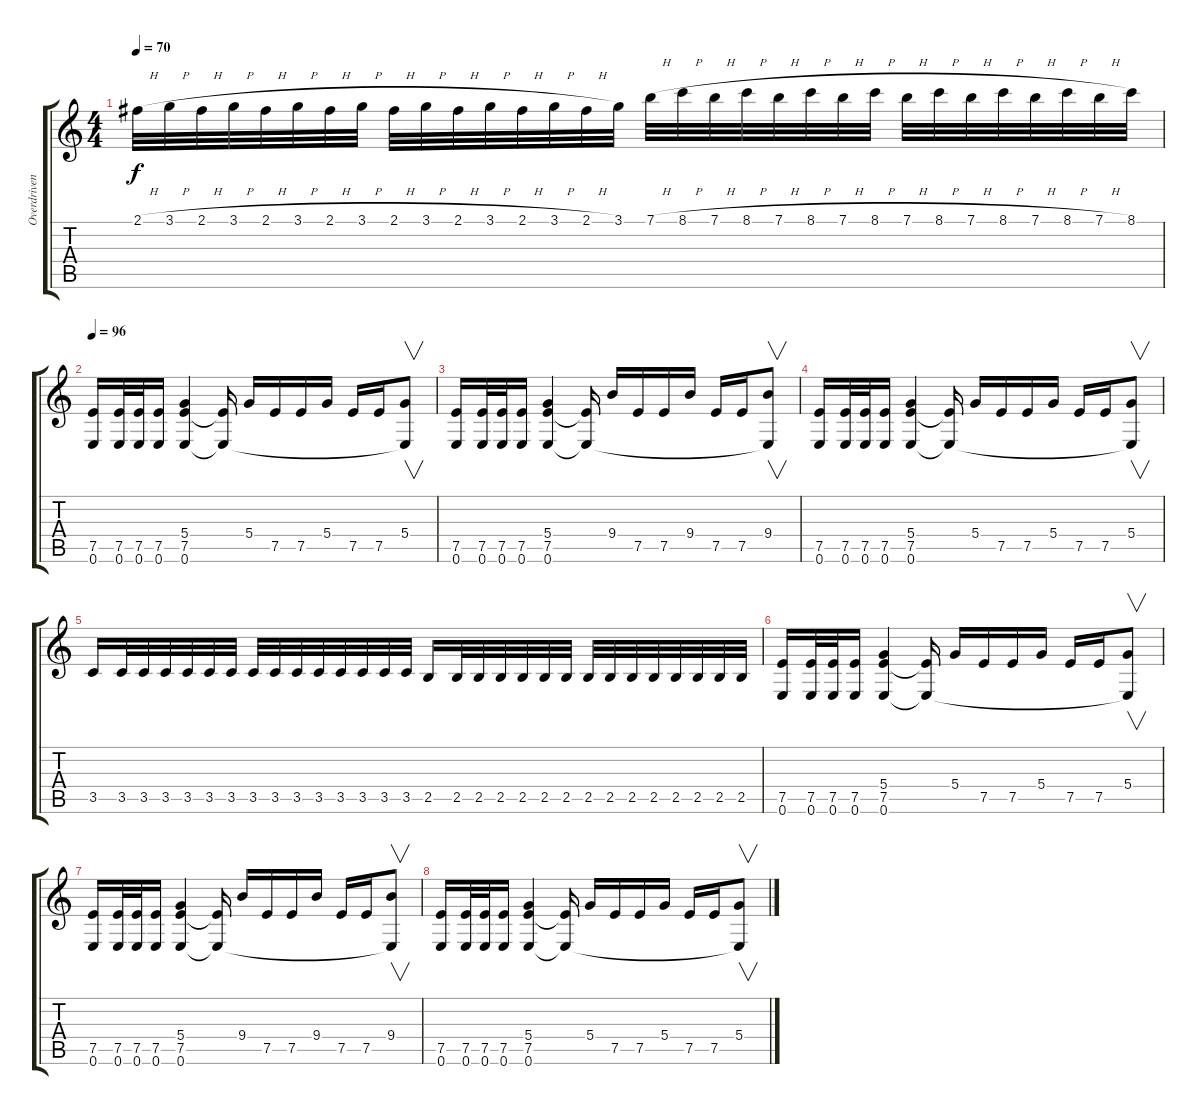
\track ("Overdriven" "Overdriven") {instrument overdrivenguitar}
\staff {score tabs}
\tuning (E4 B3 G3 D3 A2 E2) {hide}
\ts (4 4)
\tempo 70
\clef g2
\ks c
2.1{h}.32{dy f} 3.1{h}.32 2.1{h}.32 3.1{h}.32 2.1{h}.32 3.1{h}.32 2.1{h}.32 3.1{h}.32 2.1{h}.32 3.1{h}.32 2.1{h}.32 3.1{h}.32 2.1{h}.32 3.1{h}.32 2.1{h}.32 3.1.32 7.1{h}.32 8.1{h}.32 7.1{h}.32 8.1{h}.32 7.1{h}.32 8.1{h}.32 7.1{h}.32 8.1{h}.32 7.1{h}.32 8.1{h}.32 7.1{h}.32 8.1{h}.32 7.1{h}.32 8.1{h}.32 7.1{h}.32 8.1.32 |
\tempo 96
(7.5 0.6).16 (7.5 0.6).32 (7.5 0.6).32 (7.5 0.6).16 (5.4 7.5 0.6).4 (7.5{t} 0.6{t}).16 5.4.16 7.5.16 7.5.16 5.4.16 7.5.16 7.5.16 (5.4 0.6{t}).8{v} |
(7.5 0.6).16 (7.5 0.6).32 (7.5 0.6).32 (7.5 0.6).16 (5.4 7.5 0.6).4 (7.5{t} 0.6{t}).16 9.4.16 7.5.16 7.5.16 9.4.16 7.5.16 7.5.16 (9.4 0.6{t}).8{v} |
(7.5 0.6).16 (7.5 0.6).32 (7.5 0.6).32 (7.5 0.6).16 (5.4 7.5 0.6).4 (7.5{t} 0.6{t}).16 5.4.16 7.5.16 7.5.16 5.4.16 7.5.16 7.5.16 (5.4 0.6{t}).8{v} |
3.5.16 3.5.32 3.5.32 3.5.32 3.5.32 3.5.32 3.5.32 3.5.32 3.5.32 3.5.32 3.5.32 3.5.32 3.5.32 3.5.32 3.5.32 2.5.16 2.5.32 2.5.32 2.5.32 2.5.32 2.5.32 2.5.32 2.5.32 2.5.32 2.5.32 2.5.32 2.5.32 2.5.32 2.5.32 2.5.32 |
(7.5 0.6).16 (7.5 0.6).32 (7.5 0.6).32 (7.5 0.6).16 (5.4 7.5 0.6).4 (7.5{t} 0.6{t}).16 5.4.16 7.5.16 7.5.16 5.4.16 7.5.16 7.5.16 (5.4 0.6{t}).8{v} |
(7.5 0.6).16 (7.5 0.6).32 (7.5 0.6).32 (7.5 0.6).16 (5.4 7.5 0.6).4 (7.5{t} 0.6{t}).16 9.4.16 7.5.16 7.5.16 9.4.16 7.5.16 7.5.16 (9.4 0.6{t}).8{v} |
(7.5 0.6).16 (7.5 0.6).32 (7.5 0.6).32 (7.5 0.6).16 (5.4 7.5 0.6).4 (7.5{t} 0.6{t}).16 5.4.16 7.5.16 7.5.16 5.4.16 7.5.16 7.5.16 (5.4 0.6{t}).8{v}
